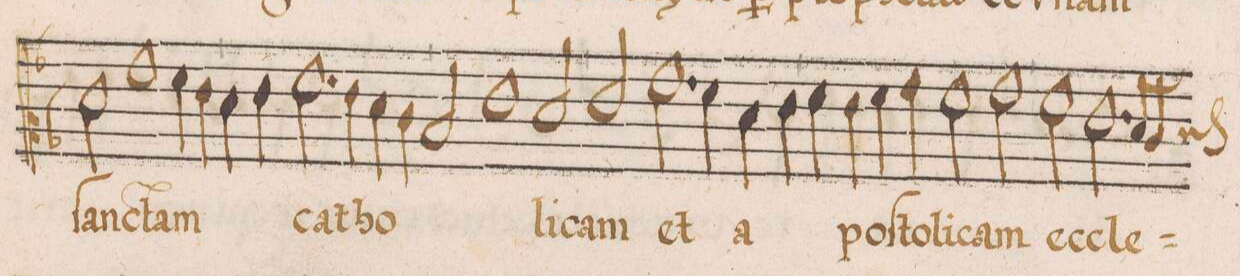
**kern	**text
*I"CANTVS	*
*clefC2	*
*k[b-]	*
*met(C|)	*
*M2/1	*
2f\	ſanc-
1b-\	-tam
4a\	.
4g\	.
=139	=139
4f\	.
4g\	.
2.a\	ca-
4g\	-tho-
4f\	.
4e\	.
=140	=140
2d/	.
1g\	.
2f/	-li-
=141	=141
2g/	-cam
2.b-\	et
4a\	.
4f\	a-
4g\	.
=142	=142
4a\	.
4g\	-po-
4a\	-ſto-
4b-\	.
2a\	-li-
2b-\	-cam
=143	=143
2a\	ec-
2.g\	-cle-
8f/L	.
*custos:f	*
8e/J	.
*-	*-
